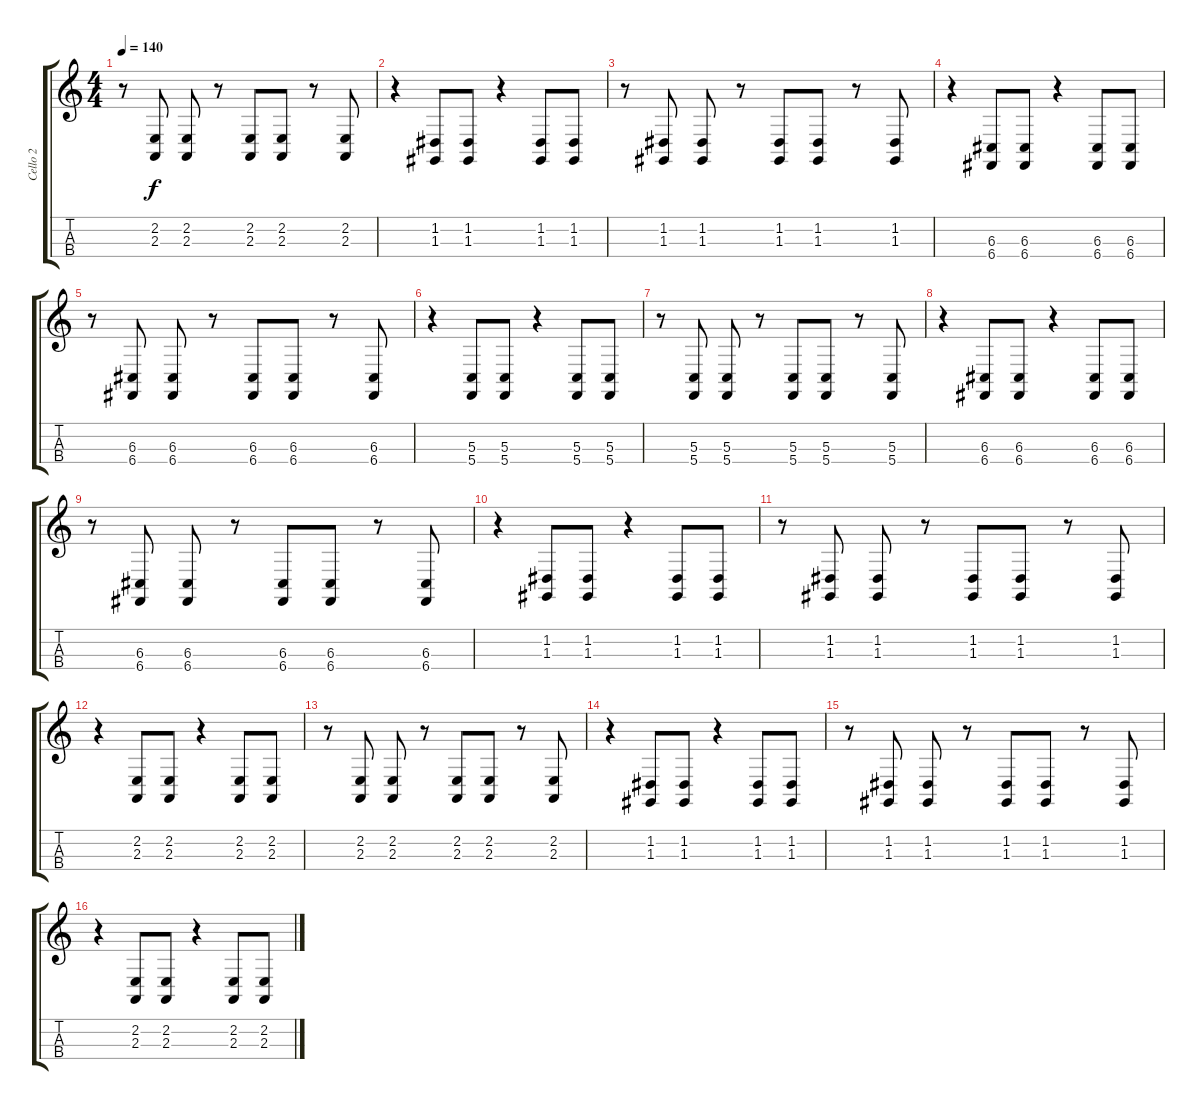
\track ("Cello 2" "Cello 2") {instrument cello}
\staff {score tabs}
\tuning (A3 D3 G2 C2) {hide}
\ts (4 4)
\tempo 140
\clef g2
\ks c
r.8{dy f} (2.2 2.3).8 (2.2 2.3).8 r.8 (2.2 2.3).8 (2.2 2.3).8 r.8 (2.2 2.3).8 |
r.4 (1.2 1.3).8 (1.2 1.3).8 r.4 (1.2 1.3).8 (1.2 1.3).8 |
r.8 (1.2 1.3).8 (1.2 1.3).8 r.8 (1.2 1.3).8 (1.2 1.3).8 r.8 (1.2 1.3).8 |
r.4 (6.3 6.4).8 (6.3 6.4).8 r.4 (6.3 6.4).8 (6.3 6.4).8 |
r.8 (6.3 6.4).8 (6.3 6.4).8 r.8 (6.3 6.4).8 (6.3 6.4).8 r.8 (6.3 6.4).8 |
r.4 (5.3 5.4).8 (5.3 5.4).8 r.4 (5.3 5.4).8 (5.3 5.4).8 |
r.8 (5.3 5.4).8 (5.3 5.4).8 r.8 (5.3 5.4).8 (5.3 5.4).8 r.8 (5.3 5.4).8 |
r.4 (6.3 6.4).8 (6.3 6.4).8 r.4 (6.3 6.4).8 (6.3 6.4).8 |
r.8 (6.3 6.4).8 (6.3 6.4).8 r.8 (6.3 6.4).8 (6.3 6.4).8 r.8 (6.3 6.4).8 |
r.4 (1.2 1.3).8 (1.2 1.3).8 r.4 (1.2 1.3).8 (1.2 1.3).8 |
r.8 (1.2 1.3).8 (1.2 1.3).8 r.8 (1.2 1.3).8 (1.2 1.3).8 r.8 (1.2 1.3).8 |
r.4 (2.2 2.3).8 (2.2 2.3).8 r.4 (2.2 2.3).8 (2.2 2.3).8 |
r.8 (2.2 2.3).8 (2.2 2.3).8 r.8 (2.2 2.3).8 (2.2 2.3).8 r.8 (2.2 2.3).8 |
r.4 (1.2 1.3).8 (1.2 1.3).8 r.4 (1.2 1.3).8 (1.2 1.3).8 |
r.8 (1.2 1.3).8 (1.2 1.3).8 r.8 (1.2 1.3).8 (1.2 1.3).8 r.8 (1.2 1.3).8 |
r.4 (2.2 2.3).8 (2.2 2.3).8 r.4 (2.2 2.3).8 (2.2 2.3).8
